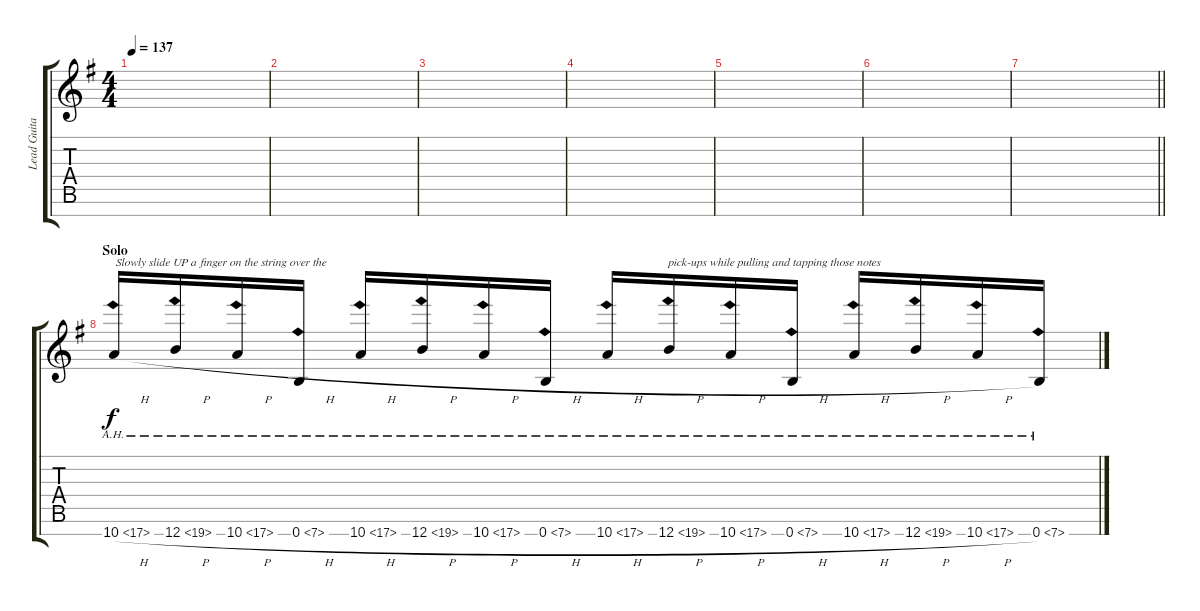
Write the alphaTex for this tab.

\track ("Lead Guitar" "Lead Guita") {instrument distortionguitar}
\staff {score tabs}
\tuning (E4 B3 G3 D3 A2 E2 B2) {hide}
\ts (4 4)
\tempo 137
\clef g2
\ks eminor
|
|
|
|
|
|
\barLineRight lightlight
|
\section ("" "Solo")
10.7{ah 7 h}.16{txt " Slowly slide UP a finger on the string over the" balance 16} 12.7{ah 7 h}.16 10.7{ah 7 h}.16 0.7{ah 7 h}.16 10.7{ah 7 h}.16 12.7{ah 7 h}.16 10.7{ah 7 h}.16 0.7{ah 7 h}.16 10.7{ah 7 h}.16 12.7{ah 7 h}.16{txt "pick-ups while pulling and tapping those notes"} 10.7{ah 7 h}.16 0.7{ah 7 h}.16 10.7{ah 7 h}.16 12.7{ah 7 h}.16 10.7{ah 7 h}.16 0.7{ah 7 h}.16
